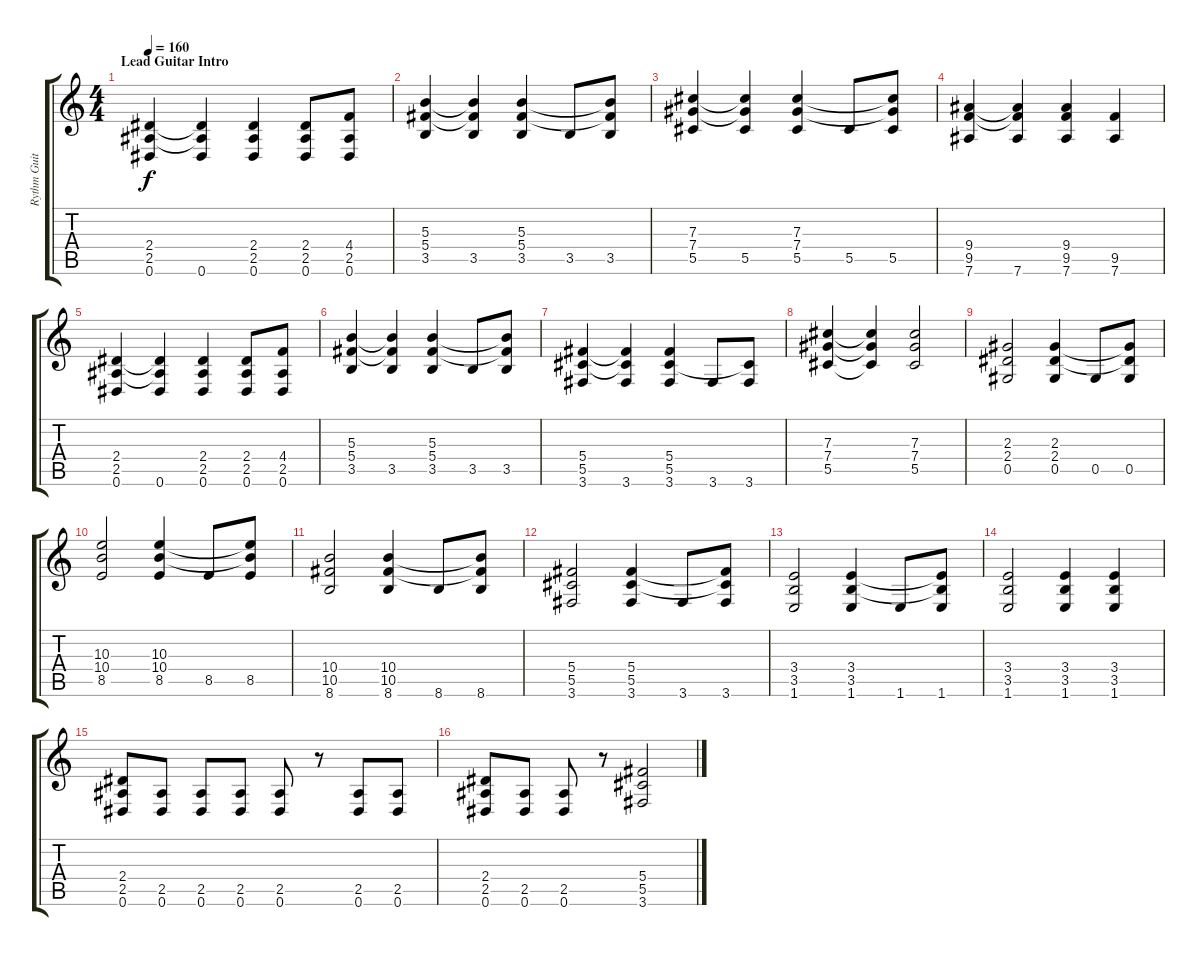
\track ("Rythm Guitar" "Rythm Guit") {instrument distortionguitar}
\staff {score tabs}
\tuning (Eb4 Bb3 Gb3 Db3 Ab2 Eb2) {hide}
\ts (4 4)
\section ("" "Lead Guitar Intro")
\tempo 160
\clef g2
\ks c
(2.4 2.5 0.6).4{dy f} (2.4{t} 2.5{t} 0.6).4 (2.4 2.5 0.6).4 (2.4 2.5 0.6).8 (4.4 2.5 0.6).8 |
(5.3 5.4 3.5).4 (5.3{t} 5.4{t} 3.5).4 (5.3 5.4 3.5).4 3.5.8 (5.3{t} 5.4{t} 3.5).8 |
(7.3 7.4 5.5).4 (7.3{t} 7.4{t} 5.5).4 (7.3 7.4 5.5).4 5.5.8 (7.3{t} 7.4{t} 5.5).8 |
(9.4 9.5 7.6).4 (9.4{t} 9.5{t} 7.6).4 (9.4 9.5 7.6).4 (9.5 7.6).4 |
(2.4 2.5 0.6).4 (2.4{t} 2.5{t} 0.6).4 (2.4 2.5 0.6).4 (2.4 2.5 0.6).8 (4.4 2.5 0.6).8 |
(5.3 5.4 3.5).4 (5.3{t} 5.4{t} 3.5).4 (5.3 5.4 3.5).4 3.5.8 (5.3{t} 5.4{t} 3.5).8 |
(5.4 5.5 3.6).4 (5.4{t} 5.5{t} 3.6).4 (5.4 5.5 3.6).4 3.6.8 (5.5{t} 3.6).8 |
(7.3 7.4 5.5).4 (7.3{t} 7.4{t} 5.5{t}).4 (7.3 7.4 5.5).2 |
(2.3 2.4 0.5).2 (2.3 2.4 0.5).4 0.5.8 (2.3{t} 2.4{t} 0.5).8 |
(10.3 10.4 8.5).2 (10.3 10.4 8.5).4 8.5.8 (10.3{t} 10.4{t} 8.5).8 |
(10.4 10.5 8.6).2 (10.4 10.5 8.6).4 8.6.8 (10.4{t} 10.5{t} 8.6).8 |
(5.4 5.5 3.6).2 (5.4 5.5 3.6).4 3.6.8 (5.4{t} 5.5{t} 3.6).8 |
(3.4 3.5 1.6).2 (3.4 3.5 1.6).4 1.6.8 (3.4{t} 3.5{t} 1.6).8 |
(3.4 3.5 1.6).2 (3.4 3.5 1.6).4 (3.4 3.5 1.6).4 |
(2.4 2.5 0.6).8 (2.5 0.6).8 (2.5 0.6).8 (2.5 0.6).8 (2.5 0.6).8 r.8 (2.5 0.6).8 (2.5 0.6).8 |
(2.4 2.5 0.6).8 (2.5 0.6).8 (2.5 0.6).8 r.8 (5.4 5.5 3.6).2
